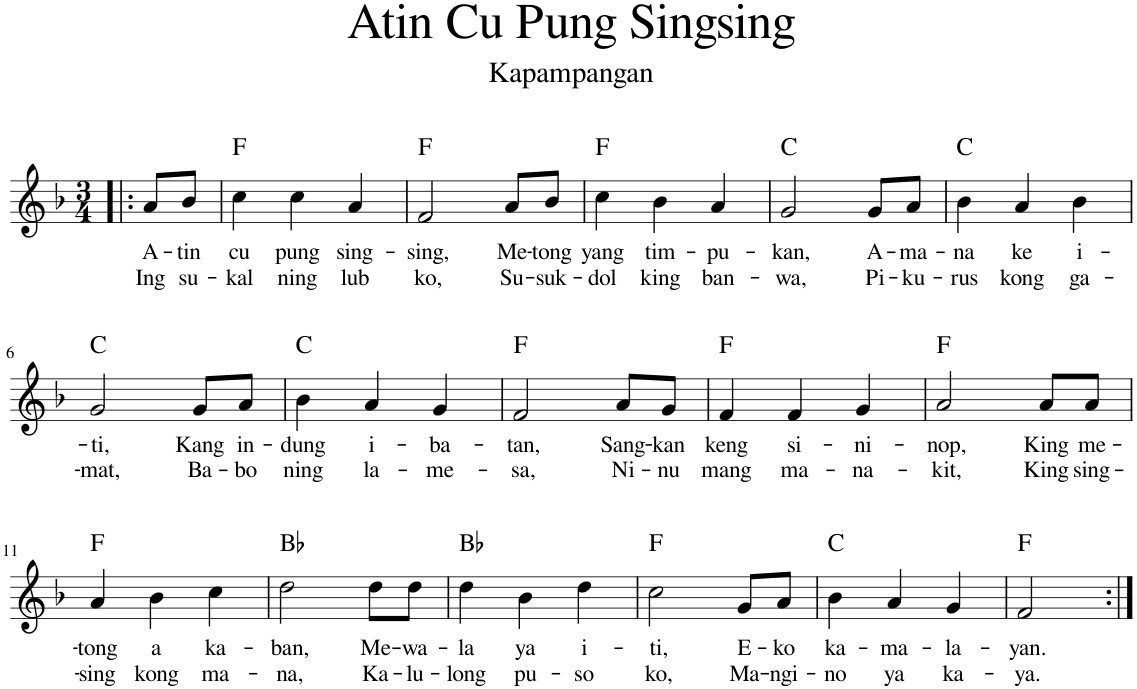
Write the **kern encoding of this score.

**kern	**text	**text	**harte
*part1	*part1	*part1	*part1
*staff1	*staff1	*staff1	*
*I"Piano	*	*	*
*I'Pno.	*	*	*
*clefG2	*	*	*
*k[b-]	*	*	*
*M3/4	*	*	*
=!|:	=!|:	=!|:	=!|:
!	!LO:LY:b	!LO:LY:b	!
8a/L	A-	Ing	.
!	!LO:LY:b	!LO:LY:b	!
8b-/J	-tin	su-	.
=1	=1	=1	=1
!	!LO:LY:b	!LO:LY:b	!
4cc\	cu	-kal	F:maj
!	!LO:LY:b	!LO:LY:b	!
4cc\	pung	ning	.
!	!LO:LY:b	!LO:LY:b	!
4a/	sing-	lub	.
=2	=2	=2	=2
!	!LO:LY:b	!LO:LY:b	!
2f/	-sing,	ko,	F:maj
!	!LO:LY:b	!LO:LY:b	!
8a/L	Me-	Su-	.
!	!LO:LY:b	!LO:LY:b	!
8b-/J	-tong	-suk-	.
=3	=3	=3	=3
!	!LO:LY:b	!LO:LY:b	!
4cc\	yang	-dol	F:maj
!	!LO:LY:b	!LO:LY:b	!
4b-\	tim-	king	.
!	!LO:LY:b	!LO:LY:b	!
4a/	-pu-	ban-	.
=4	=4	=4	=4
!	!LO:LY:b	!LO:LY:b	!
2g/	-kan,	-wa,	C:maj
!	!LO:LY:b	!LO:LY:b	!
8g/L	A-	Pi-	.
!	!LO:LY:b	!LO:LY:b	!
8a/J	-ma-	-ku-	.
=5	=5	=5	=5
!	!LO:LY:b	!LO:LY:b	!
4b-\	-na	-rus	C:maj
!	!LO:LY:b	!LO:LY:b	!
4a/	ke	kong	.
!	!LO:LY:b	!LO:LY:b	!
4b-\	i-	ga-	.
!!LO:LB:g=z
=6	=6	=6	=6
!	!LO:LY:b	!LO:LY:b	!
2g/	-ti,	-mat,	C:maj
!	!LO:LY:b	!LO:LY:b	!
8g/L	Kang	Ba-	.
!	!LO:LY:b	!LO:LY:b	!
8a/J	in-	-bo	.
=7	=7	=7	=7
!	!LO:LY:b	!LO:LY:b	!
4b-\	-dung	ning	C:maj
!	!LO:LY:b	!LO:LY:b	!
4a/	i-	la-	.
!	!LO:LY:b	!LO:LY:b	!
4g/	-ba-	-me-	.
=8	=8	=8	=8
!	!LO:LY:b	!LO:LY:b	!
2f/	-tan,	-sa,	F:maj
!	!LO:LY:b	!LO:LY:b	!
8a/L	Sang-	Ni-	.
!	!LO:LY:b	!LO:LY:b	!
8g/J	-kan	-nu	.
=9	=9	=9	=9
!	!LO:LY:b	!LO:LY:b	!
4f/	keng	mang	F:maj
!	!LO:LY:b	!LO:LY:b	!
4f/	si-	ma-	.
!	!LO:LY:b	!LO:LY:b	!
4g/	-ni-	-na-	.
=10	=10	=10	=10
!	!LO:LY:b	!LO:LY:b	!
2a/	-nop,	-kit,	F:maj
!	!LO:LY:b	!LO:LY:b	!
8a/L	King	King	.
!	!LO:LY:b	!LO:LY:b	!
8a/J	me-	sing-	.
!!LO:LB:g=z
=11	=11	=11	=11
!	!LO:LY:b	!LO:LY:b	!
4a/	-tong	-sing	F:maj
!	!LO:LY:b	!LO:LY:b	!
4b-\	a	kong	.
!	!LO:LY:b	!LO:LY:b	!
4cc\	ka-	ma-	.
=12	=12	=12	=12
!	!LO:LY:b	!LO:LY:b	!
2dd\	-ban,	-na,	Bb:maj
!	!LO:LY:b	!LO:LY:b	!
8dd\L	Me-	Ka-	.
!	!LO:LY:b	!LO:LY:b	!
8dd\J	-wa-	-lu-	.
=13	=13	=13	=13
!	!LO:LY:b	!LO:LY:b	!
4dd\	-la	-long	Bb:maj
!	!LO:LY:b	!LO:LY:b	!
4b-\	ya	pu-	.
!	!LO:LY:b	!LO:LY:b	!
4dd\	i-	-so	.
=14	=14	=14	=14
!	!LO:LY:b	!LO:LY:b	!
2cc\	-ti,	ko,	F:maj
!	!LO:LY:b	!LO:LY:b	!
8g/L	E-	Ma-	.
!	!LO:LY:b	!LO:LY:b	!
8a/J	-ko	-ngi-	.
=15	=15	=15	=15
!	!LO:LY:b	!LO:LY:b	!
4b-\	ka-	-no	C:maj
!	!LO:LY:b	!LO:LY:b	!
4a/	-ma-	ya	.
!	!LO:LY:b	!LO:LY:b	!
4g/	-la-	ka-	.
=16	=16	=16	=16
!	!LO:LY:b	!LO:LY:b	!
2f/	-yan.	-ya.	F:maj
=:|!	=:|!	=:|!	=:|!
*-	*-	*-	*-
